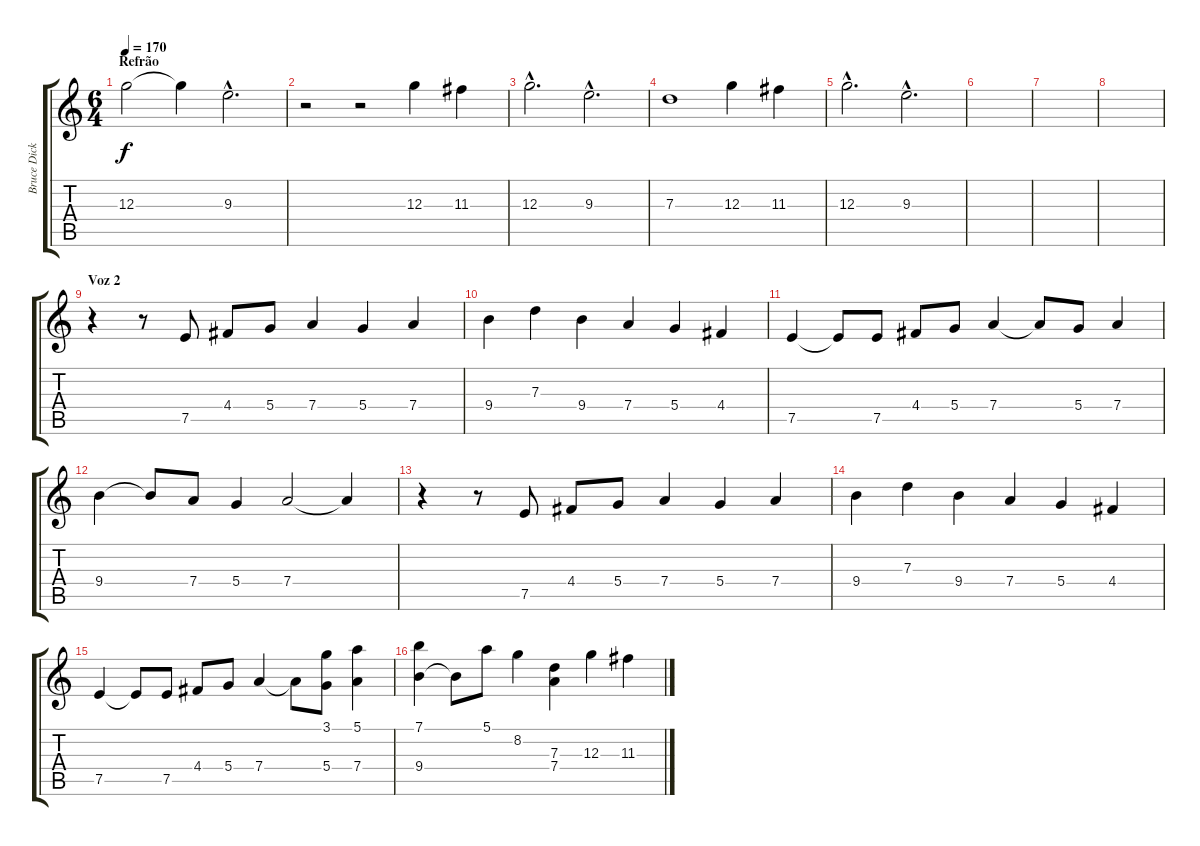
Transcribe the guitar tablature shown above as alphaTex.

\track ("Bruce Dickinson" "Bruce Dick") {instrument acousticguitarsteel}
\staff {score tabs}
\tuning (E4 B3 G3 D3 A2 E2) {hide}
\ts (6 4)
\section ("" "Refrão")
\tempo 170
\clef g2
\ks c
12.3.2{dy f} 12.3{t}.4 9.3{hac}.2{d} |
r.2 r.2 12.3.4 11.3.4 |
12.3{hac}.2{d} 9.3{hac}.2{d} |
7.3.1 12.3.4 11.3.4 |
12.3{hac}.2{d} 9.3{hac}.2{d} |
|
|
|
\section ("" "Voz 2")
r.4 r.8 7.5.8{instrument acousticguitarsteel} 4.4.8 5.4.8 7.4.4 5.4.4 7.4.4 |
9.4.4 7.3.4 9.4.4 7.4.4 5.4.4 4.4.4 |
7.5.4 7.5{t}.8 7.5.8 4.4.8 5.4.8 7.4.4 7.4{t}.8 5.4.8 7.4.4 |
9.4.4 9.4{t}.8 7.4.8 5.4.4 7.4.2 7.4{t}.4 |
r.4 r.8 7.5.8 4.4.8 5.4.8 7.4.4 5.4.4 7.4.4 |
9.4.4 7.3.4 9.4.4 7.4.4 5.4.4 4.4.4 |
7.5.4 7.5{t}.8 7.5.8 4.4.8 5.4.8 7.4.4 7.4{t}.8 (3.1 5.4).8{instrument distortionguitar} (5.1 7.4).4 |
(7.1 9.4).4 9.4{t}.8 5.1.8 8.2.4 (7.3 7.4).4 12.3.4{instrument distortionguitar} 11.3.4
